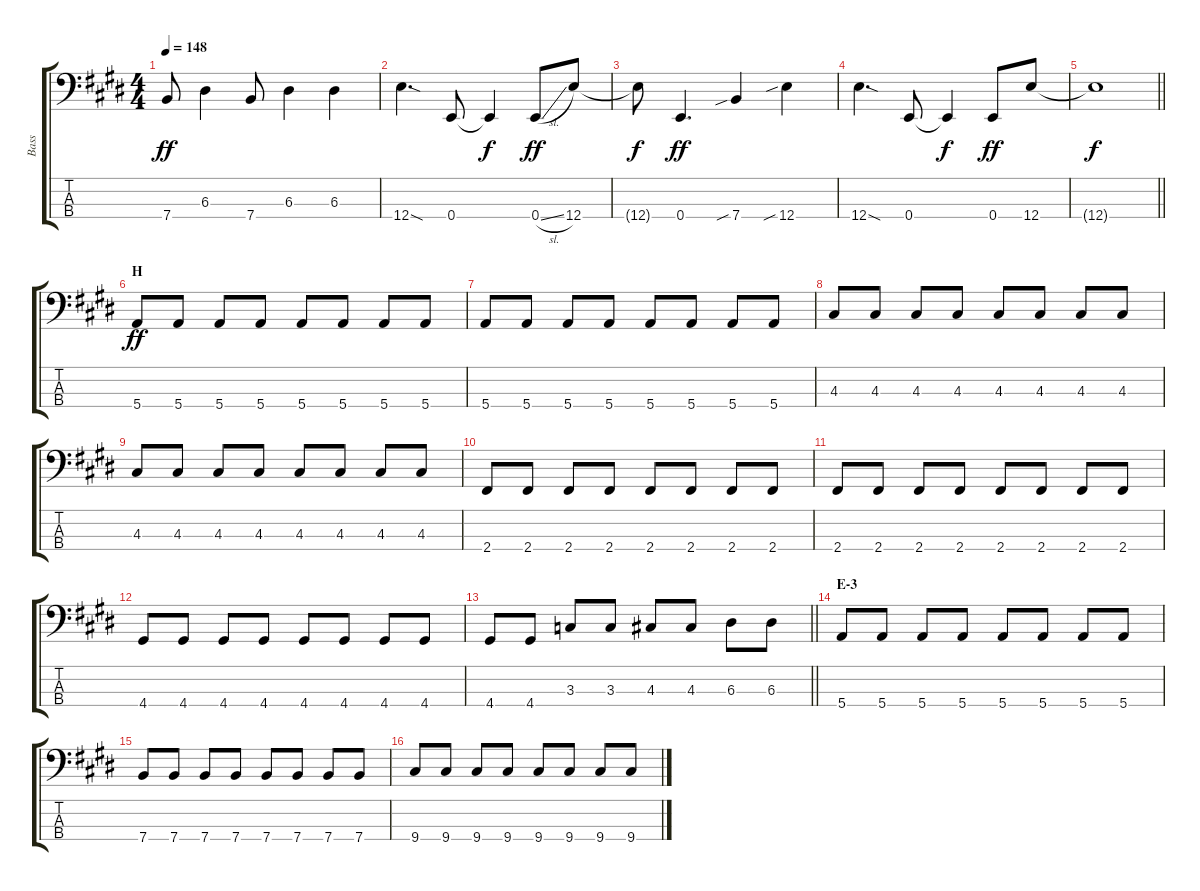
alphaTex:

\track ("Bass" "Bass") {instrument electricbasspick}
\staff {score tabs}
\tuning (G2 D2 A1 E1) {hide}
\ts (4 4)
\tempo 148
\clef f4
\ks e
7.4.8{dy ff} 6.3.4 7.4.8 6.3.4 6.3.4 |
12.4{sod}.4{d} 0.4.8 0.4{t}.4{dy f} 0.4{sl}.8{dy ff} 12.4.8 |
12.4{t}.8{dy f} 0.4.4{d dy ff} 7.4{sib}.4 12.4{sib}.4 |
12.4{sod}.4{d} 0.4.8 0.4{t}.4{dy f} 0.4.8{dy ff} 12.4.8 |
\barLineRight lightlight
12.4{t}.1{dy f} |
\section ("" "H")
5.4.8{dy ff} 5.4.8 5.4.8 5.4.8 5.4.8 5.4.8 5.4.8 5.4.8 |
5.4.8 5.4.8 5.4.8 5.4.8 5.4.8 5.4.8 5.4.8 5.4.8 |
4.3.8 4.3.8 4.3.8 4.3.8 4.3.8 4.3.8 4.3.8 4.3.8 |
4.3.8 4.3.8 4.3.8 4.3.8 4.3.8 4.3.8 4.3.8 4.3.8 |
2.4.8 2.4.8 2.4.8 2.4.8 2.4.8 2.4.8 2.4.8 2.4.8 |
2.4.8 2.4.8 2.4.8 2.4.8 2.4.8 2.4.8 2.4.8 2.4.8 |
4.4.8 4.4.8 4.4.8 4.4.8 4.4.8 4.4.8 4.4.8 4.4.8 |
\barLineRight lightlight
4.4.8 4.4.8 3.3.8 3.3.8 4.3.8 4.3.8 6.3.8 6.3.8 |
\section ("" "E-3")
5.4.8 5.4.8 5.4.8 5.4.8 5.4.8 5.4.8 5.4.8 5.4.8 |
7.4.8 7.4.8 7.4.8 7.4.8 7.4.8 7.4.8 7.4.8 7.4.8 |
9.4.8 9.4.8 9.4.8 9.4.8 9.4.8 9.4.8 9.4.8 9.4.8
